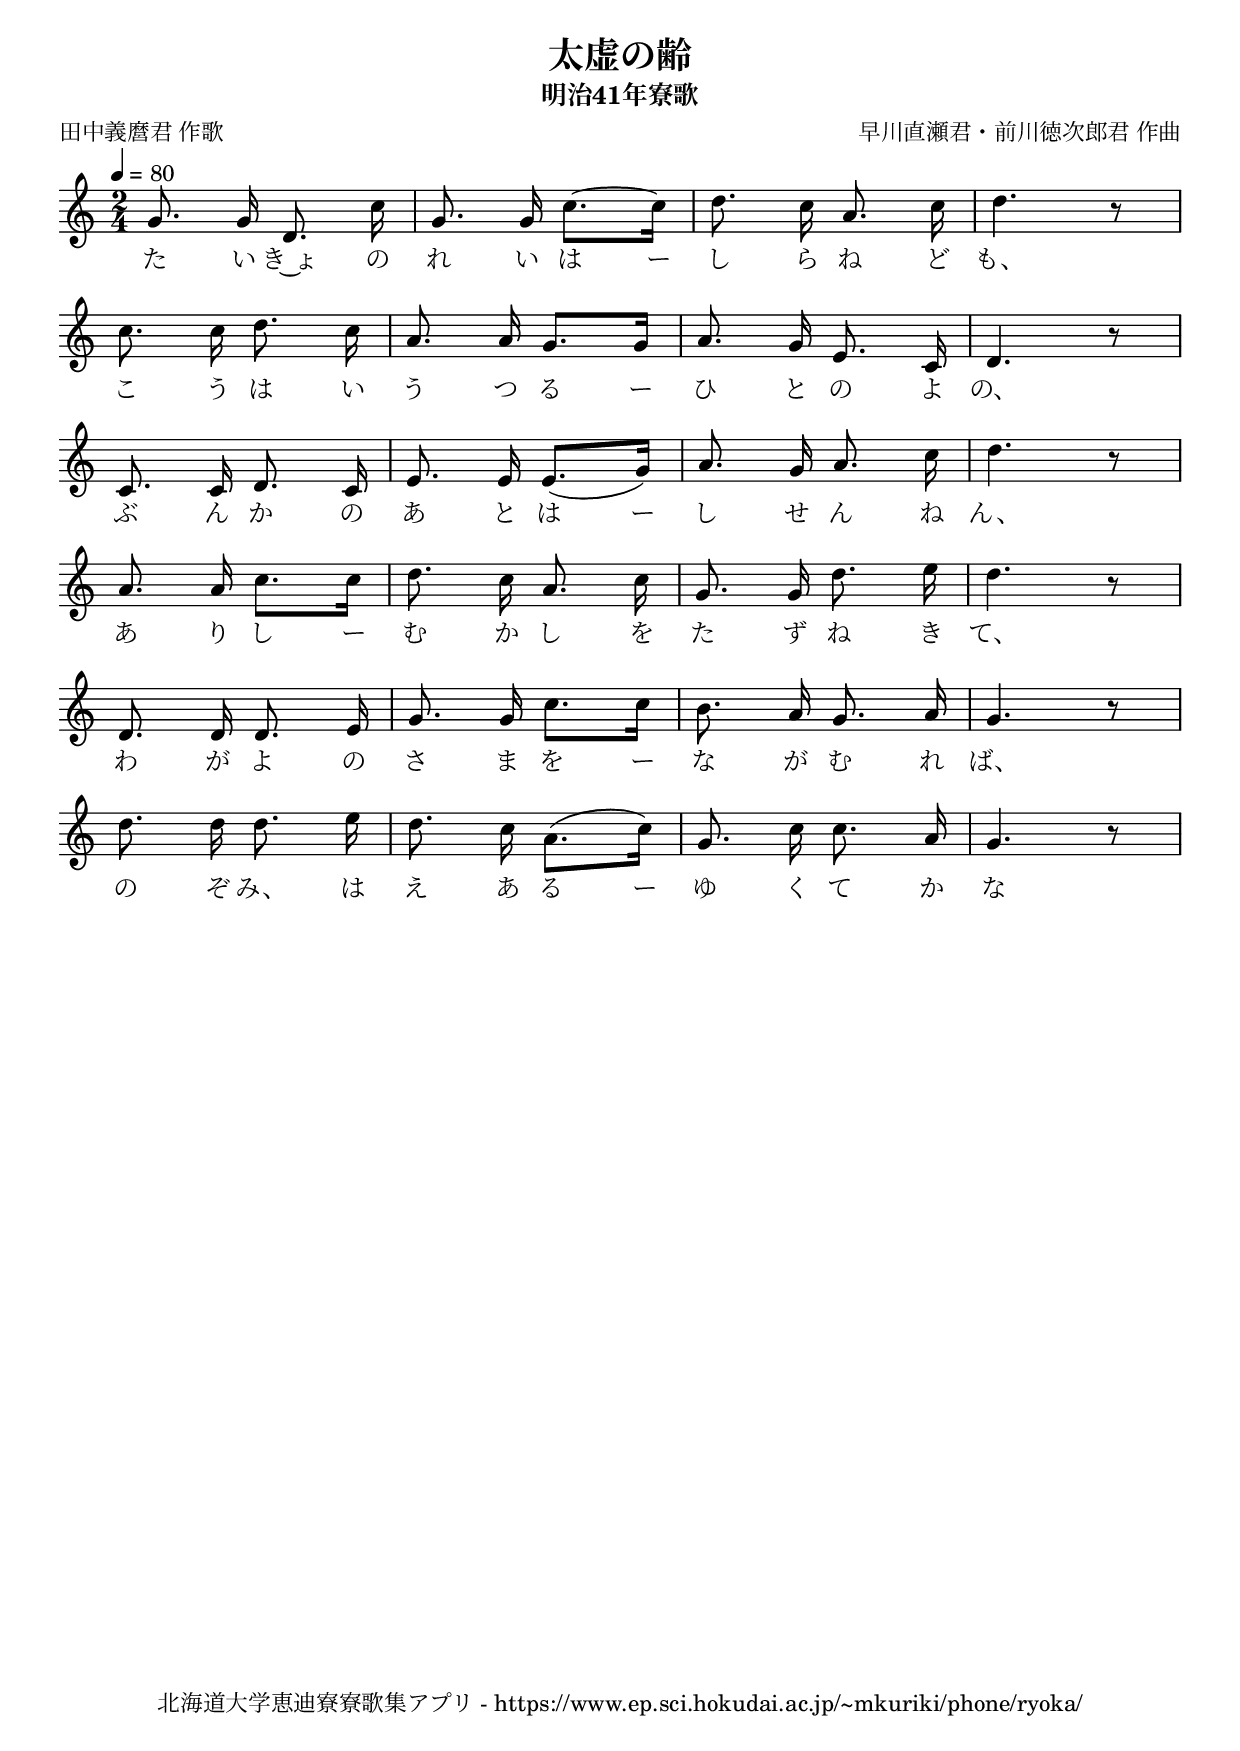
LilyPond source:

\version "2.18.2"

\paper {indent = 0}

\header {
  title = "太虚の齢"
  subtitle = "明治41年寮歌"
  composer = "早川直瀬君・前川徳次郎君 作曲"
  poet = "田中義麿君 作歌"
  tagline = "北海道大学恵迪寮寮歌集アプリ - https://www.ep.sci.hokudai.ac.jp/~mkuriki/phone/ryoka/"
}


melody = \relative c'{
  \tempo 4 = 80
  \autoBeamOff
  \numericTimeSignature
  \override BreathingSign.text = \markup { \musicglyph #"scripts.upedaltoe" } % ブレスの記号指定
  \key c \major 
  \time 2/4
  \set melismaBusyProperties = #'()
  g'8. g16 d8. c'16 | 
  g8. g16 c8.~ [c16] |
  d8. c16 a8. c16 |
  d4. r8 | \break
  c8. c16 d8. c16 |
  a8. a16 g8. [g16] |
  a8. g16 e8. c16 |
  d4. r8 | \break
  c8. c16 d8. c16 |
  e8. e16 e8. [(g16)] |
  a8. g16 a8. c16 |
  d4. r8 | \break
  a8. a16 c8. [c16] |
  d8. c16 a8. c16 |
  g8. g16 d'8. e16 |
  d4. r8 | \break
  d,8. d16 d8. e16 |
  g8. g16 c8. [c16] |
  b8. a16 g8. a16 |
  g4. r8 | \break
  d'8. d16 d8. e16 |
  d8. c16 a8. [(c16)] |
  g8. c16 c8. a16 |
  g4. r8 | \break
}

text = \lyricmode {
  た い き~ょ の れ い は ー し ら ね ど も、
  こ う は い う つ る ー ひ と の よ の、
  ぶ ん か の あ と は ー し せ ん ね ん、
  あ り し ー む か し を た ず ね き て、
  わ が よ の さ ま を ー な が む れ ば、
  の ぞ  み、 は え あ る ー ゆ く て か な
}

drum = \drummode{
  
}

\score {
  <<
    % ギターコード
    %{
    \new ChordNames \with {midiInstrument = #"acoustic guitar (nylon)"}{
      \set chordChanges = ##t
      \harmony
    }
    %}
    
    % メロディーライン
    \new Voice = "one"{\melody}
    % 歌詞
    \new Lyrics \lyricsto "one" \text
    % 太鼓
    % \new DrumStaff \with{
    %   \remove "Time_signature_engraver"
    %   drumStyleTable = #percussion-style
    %   \override StaffSymbol.line-count = #1
    %   \hide Stem
    % }
    % \drum
  >>
  
\midi {}
\layout {
  \context {
    \Score
    \remove "Bar_number_engraver"
  }
}

}


